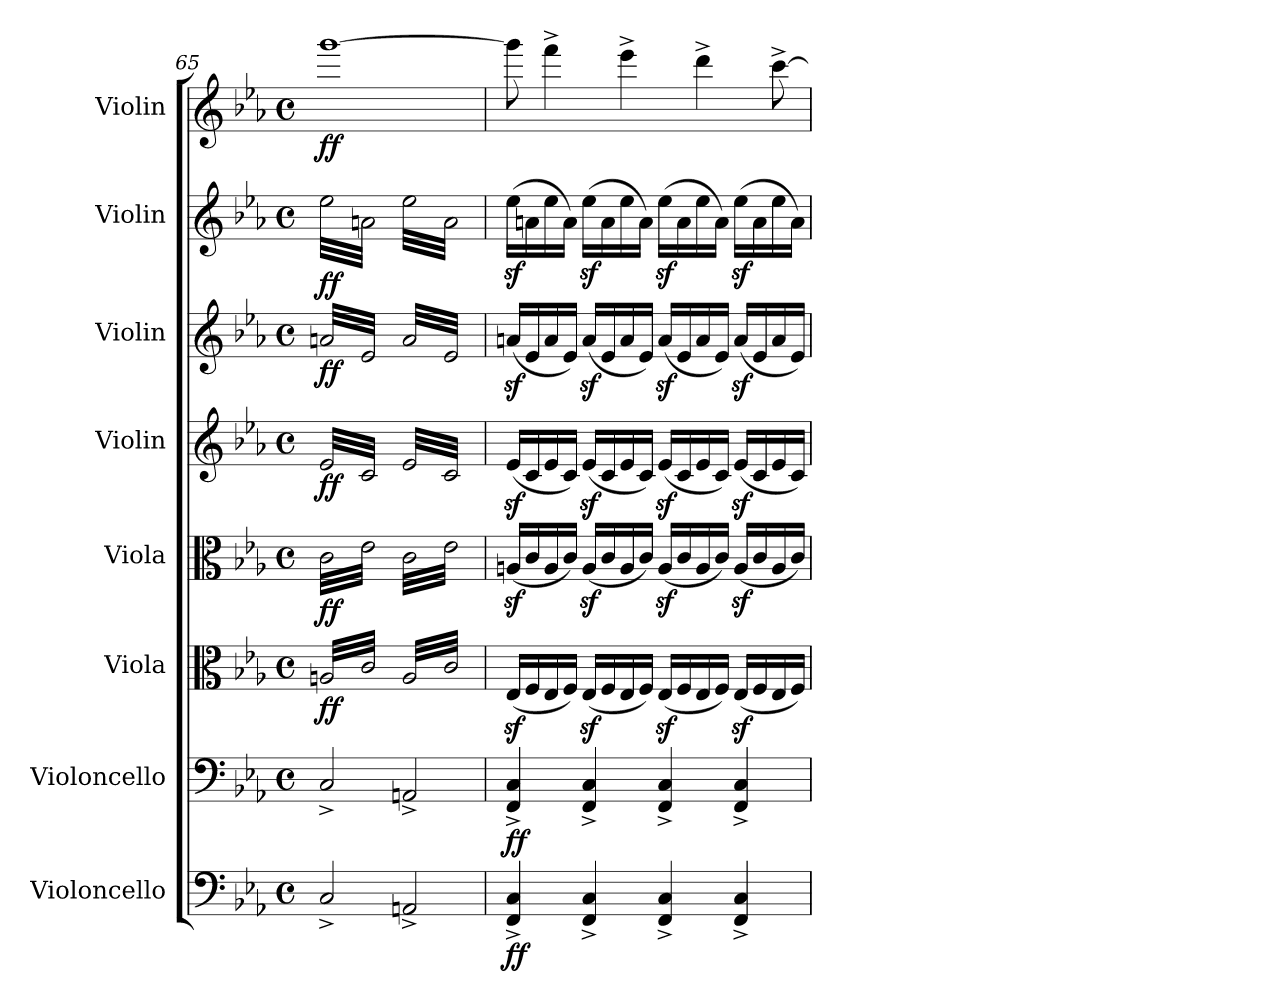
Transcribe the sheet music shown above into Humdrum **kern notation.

**kern	**dynam	**kern	**dynam	**kern	**dynam	**kern	**dynam	**kern	**dynam	**kern	**dynam	**kern	**dynam	**kern	**dynam
*part8	*part8	*part7	*part7	*part6	*part6	*part5	*part5	*part4	*part4	*part3	*part3	*part2	*part2	*part1	*part1
*staff8	*staff8	*staff7	*staff7	*staff6	*staff6	*staff5	*staff5	*staff4	*staff4	*staff3	*staff3	*staff2	*staff2	*staff1	*staff1
*I"Violoncello	*	*I"Violoncello	*	*I"Viola	*	*I"Viola	*	*I"Violin	*	*I"Violin	*	*I"Violin	*	*I"Violin	*
*I'Vc.	*	*I'Vc.	*	*I'Vla.	*	*I'Vla.	*	*I'Vln.	*	*I'Vln.	*	*I'Vln.	*	*I'Vln.	*
*clefF4	*	*clefF4	*	*clefC3	*	*clefC3	*	*clefG2	*	*clefG2	*	*clefG2	*	*clefG2	*
*k[b-e-a-]	*	*k[b-e-a-]	*	*k[b-e-a-]	*	*k[b-e-a-]	*	*k[b-e-a-]	*	*k[b-e-a-]	*	*k[b-e-a-]	*	*k[b-e-a-]	*
*M4/4	*	*M4/4	*	*M4/4	*	*M4/4	*	*M4/4	*	*M4/4	*	*M4/4	*	*M4/4	*
*met(c)	*	*met(c)	*	*met(c)	*	*met(c)	*	*met(c)	*	*met(c)	*	*met(c)	*	*met(c)	*
=65	=65	=65	=65	=65	=65	=65	=65	=65	=65	=65	=65	=65	=65	=65	=65
!	!	!	!	!	!LO:DY:b	!	!LO:DY:b	!	!LO:DY:b	!	!LO:DY:b	!	!LO:DY:b	!	!LO:DY:b
*	*	*	*	*tremolo	*	*	*	*	*	*	*	*	*	*	*
*	*	*	*	*	*	*tremolo	*	*	*	*	*	*	*	*	*
*	*	*	*	*	*	*	*	*tremolo	*	*	*	*	*	*	*
*	*	*	*	*	*	*	*	*	*	*tremolo	*	*	*	*	*
*	*	*	*	*	*	*	*	*	*	*	*	*tremolo	*	*	*
2C^/	.	2C^/	.	(>32An/LLL	ff	(>32c\LLL	ff	(<32e-/LLL	ff	(<32an/LLL	ff	(>32ee-\LLL	ff	[1ggg	ff
.	.	.	.	32c\	.	32e-\	.	32c/	.	32e-/	.	32an/	.	.	.
.	.	.	.	32An/	.	32c\	.	32e-/	.	32an/	.	32ee-\	.	.	.
.	.	.	.	32c\	.	32e-\	.	32c/	.	32e-/	.	32an/	.	.	.
.	.	.	.	32An/	.	32c\	.	32e-/	.	32an/	.	32ee-\	.	.	.
.	.	.	.	32c\	.	32e-\	.	32c/	.	32e-/	.	32an/	.	.	.
.	.	.	.	32An/	.	32c\	.	32e-/	.	32an/	.	32ee-\	.	.	.
.	.	.	.	32c\	.	32e-\	.	32c/	.	32e-/	.	32an/	.	.	.
.	.	.	.	32An/	.	32c\	.	32e-/	.	32an/	.	32ee-\	.	.	.
.	.	.	.	32c\	.	32e-\	.	32c/	.	32e-/	.	32an/	.	.	.
.	.	.	.	32An/	.	32c\	.	32e-/	.	32an/	.	32ee-\	.	.	.
.	.	.	.	32c\	.	32e-\	.	32c/	.	32e-/	.	32an/	.	.	.
.	.	.	.	32An/	.	32c\	.	32e-/	.	32an/	.	32ee-\	.	.	.
.	.	.	.	32c\	.	32e-\	.	32c/	.	32e-/	.	32an/	.	.	.
.	.	.	.	32An/	.	32c\	.	32e-/	.	32an/	.	32ee-\	.	.	.
.	.	.	.	32c\JJJ	.	32e-\JJJ	.	32c/JJJ	.	32e-/JJJ	.	32an/JJJ	.	.	.
2AAn^/	.	2AAn^/	.	32A/LLL	.	32c\LLL	.	32e-/LLL	.	32a/LLL	.	32ee-\LLL	.	.	.
.	.	.	.	32c\)	.	32e-\)	.	32c/)	.	32e-/)	.	32a/)	.	.	.
.	.	.	.	32A/	.	32c\	.	32e-/	.	32a/	.	32ee-\	.	.	.
.	.	.	.	32c\)	.	32e-\)	.	32c/)	.	32e-/)	.	32a/)	.	.	.
.	.	.	.	32A/	.	32c\	.	32e-/	.	32a/	.	32ee-\	.	.	.
.	.	.	.	32c\)	.	32e-\)	.	32c/)	.	32e-/)	.	32a/)	.	.	.
.	.	.	.	32A/	.	32c\	.	32e-/	.	32a/	.	32ee-\	.	.	.
.	.	.	.	32c\)	.	32e-\)	.	32c/)	.	32e-/)	.	32a/)	.	.	.
.	.	.	.	32A/	.	32c\	.	32e-/	.	32a/	.	32ee-\	.	.	.
.	.	.	.	32c\)	.	32e-\)	.	32c/)	.	32e-/)	.	32a/)	.	.	.
.	.	.	.	32A/	.	32c\	.	32e-/	.	32a/	.	32ee-\	.	.	.
.	.	.	.	32c\)	.	32e-\)	.	32c/)	.	32e-/)	.	32a/)	.	.	.
.	.	.	.	32A/	.	32c\	.	32e-/	.	32a/	.	32ee-\	.	.	.
.	.	.	.	32c\)	.	32e-\)	.	32c/)	.	32e-/)	.	32a/)	.	.	.
.	.	.	.	32A/	.	32c\	.	32e-/	.	32a/	.	32ee-\	.	.	.
.	.	.	.	32c\)JJJ	.	32e-\)JJJ	.	32c/)JJJ	.	32e-/)JJJ	.	32a/)JJJ	.	.	.
*	*	*	*	*	*	*	*	*	*	*	*	*Xtremolo	*	*	*
*	*	*	*	*	*	*	*	*	*	*Xtremolo	*	*	*	*	*
*	*	*	*	*	*	*	*	*Xtremolo	*	*	*	*	*	*	*
*	*	*	*	*	*	*Xtremolo	*	*	*	*	*	*	*	*	*
*	*	*	*	*Xtremolo	*	*	*	*	*	*	*	*	*	*	*
!!LO:PB:g=z
=66	=66	=66	=66	=66	=66	=66	=66	=66	=66	=66	=66	=66	=66	=66	=66
!	!LO:DY:b	!	!LO:DY:b	!	!	!	!	!	!	!	!	!	!	!	!
4FF/^ 4C/^	ff	4FF/^ 4C/^	ff	(<16E-z</LL	.	(<16Anz</LL	.	(<16e-z</LL	.	(<16anz</LL	.	(>16ee-z<\LL	.	8ggg\]	.
.	.	.	.	.	.	.	.	.	.	.	.	.	.	.	.
.	.	.	.	16F/	.	16c/	.	16c/	.	16e-/	.	16an\	.	.	.
.	.	.	.	.	.	.	.	.	.	.	.	.	.	.	.
.	.	.	.	16E-/	.	16A/	.	16e-/	.	16a/	.	16ee-\	.	4fff^\	.
.	.	.	.	.	.	.	.	.	.	.	.	.	.	.	.
.	.	.	.	16F/JJ)	.	16c/JJ)	.	16c/JJ)	.	16e-/JJ)	.	16a\JJ)	.	.	.
.	.	.	.	.	.	.	.	.	.	.	.	.	.	.	.
4FF/^ 4C/^	.	4FF/^ 4C/^	.	(<16E-z</LL	.	(<16Az</LL	.	(<16e-z</LL	.	(<16az</LL	.	(>16ee-z<\LL	.	.	.
.	.	.	.	16F/	.	16c/	.	16c/	.	16e-/	.	16a\	.	.	.
.	.	.	.	16E-/	.	16A/	.	16e-/	.	16a/	.	16ee-\	.	4eee-^\	.
.	.	.	.	16F/JJ)	.	16c/JJ)	.	16c/JJ)	.	16e-/JJ)	.	16a\JJ)	.	.	.
4FF/^ 4C/^	.	4FF/^ 4C/^	.	(<16E-z</LL	.	(<16Az</LL	.	(<16e-z</LL	.	(<16az</LL	.	(>16ee-z<\LL	.	.	.
.	.	.	.	16F/	.	16c/	.	16c/	.	16e-/	.	16a\	.	.	.
.	.	.	.	16E-/	.	16A/	.	16e-/	.	16a/	.	16ee-\	.	4ddd^\	.
.	.	.	.	16F/JJ)	.	16c/JJ)	.	16c/JJ)	.	16e-/JJ)	.	16a\JJ)	.	.	.
4FF/^ 4C/^	.	4FF/^ 4C/^	.	(<16E-z</LL	.	(<16Az</LL	.	(<16e-z</LL	.	(<16az</LL	.	(>16ee-z<\LL	.	.	.
.	.	.	.	16F/	.	16c/	.	16c/	.	16e-/	.	16a\	.	.	.
.	.	.	.	16E-/	.	16A/	.	16e-/	.	16a/	.	16ee-\	.	[8ccc^\	.
.	.	.	.	16F/JJ)	.	16c/JJ)	.	16c/JJ)	.	16e-/JJ)	.	16a\JJ)	.	.	.
=	=	=	=	=	=	=	=	=	=	=	=	=	=	=	=
*-	*-	*-	*-	*-	*-	*-	*-	*-	*-	*-	*-	*-	*-	*-	*-
